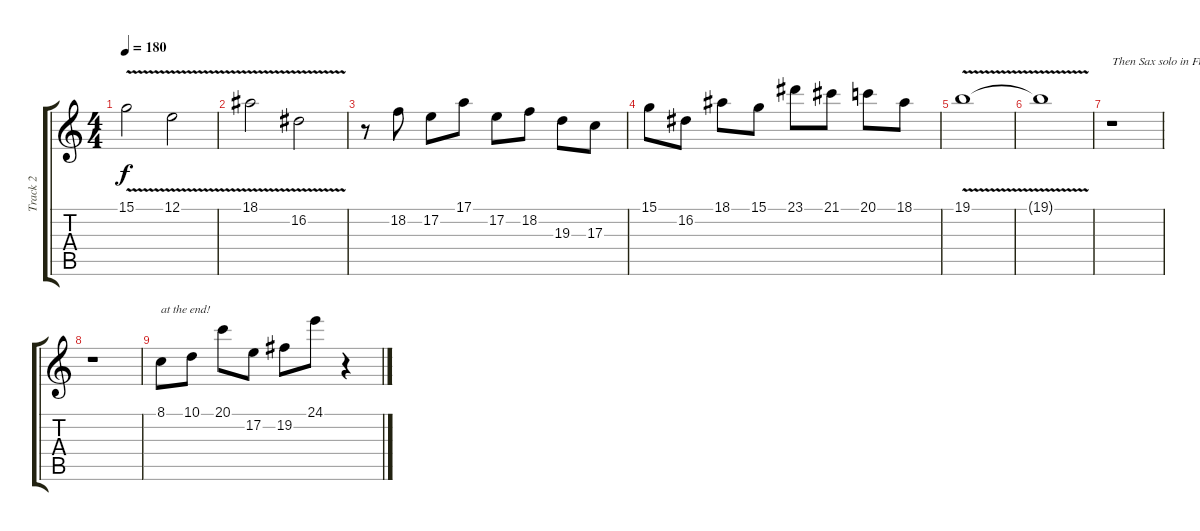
\track ("Track 2" "Track 2") {instrument violin}
\staff {score tabs}
\tuning (E4 B3 G3 D3 A2 E2) {hide}
\ts (4 4)
\tempo 180
\clef g2
\ks c
15.1{v}.2{dy f} 12.1{v}.2 |
18.1{v}.2 16.2{v}.2 |
r.8 18.2.8 17.2.8 17.1.8 17.2.8 18.2.8 19.3.8 17.3.8 |
15.1.8 16.2.8 18.1.8 15.1.8 23.1.8 21.1.8 20.1.8 18.1.8 |
19.1{v}.1 |
19.1{t}.1{volume 0} |
r.1{txt "Then Sax solo in Fm, then Abm, then Bbm"} |
r.1 |
8.1.8{txt "at the end!" volume 13} 10.1.8 20.1.8 17.2.8 19.2.8 24.1.8 r.4
